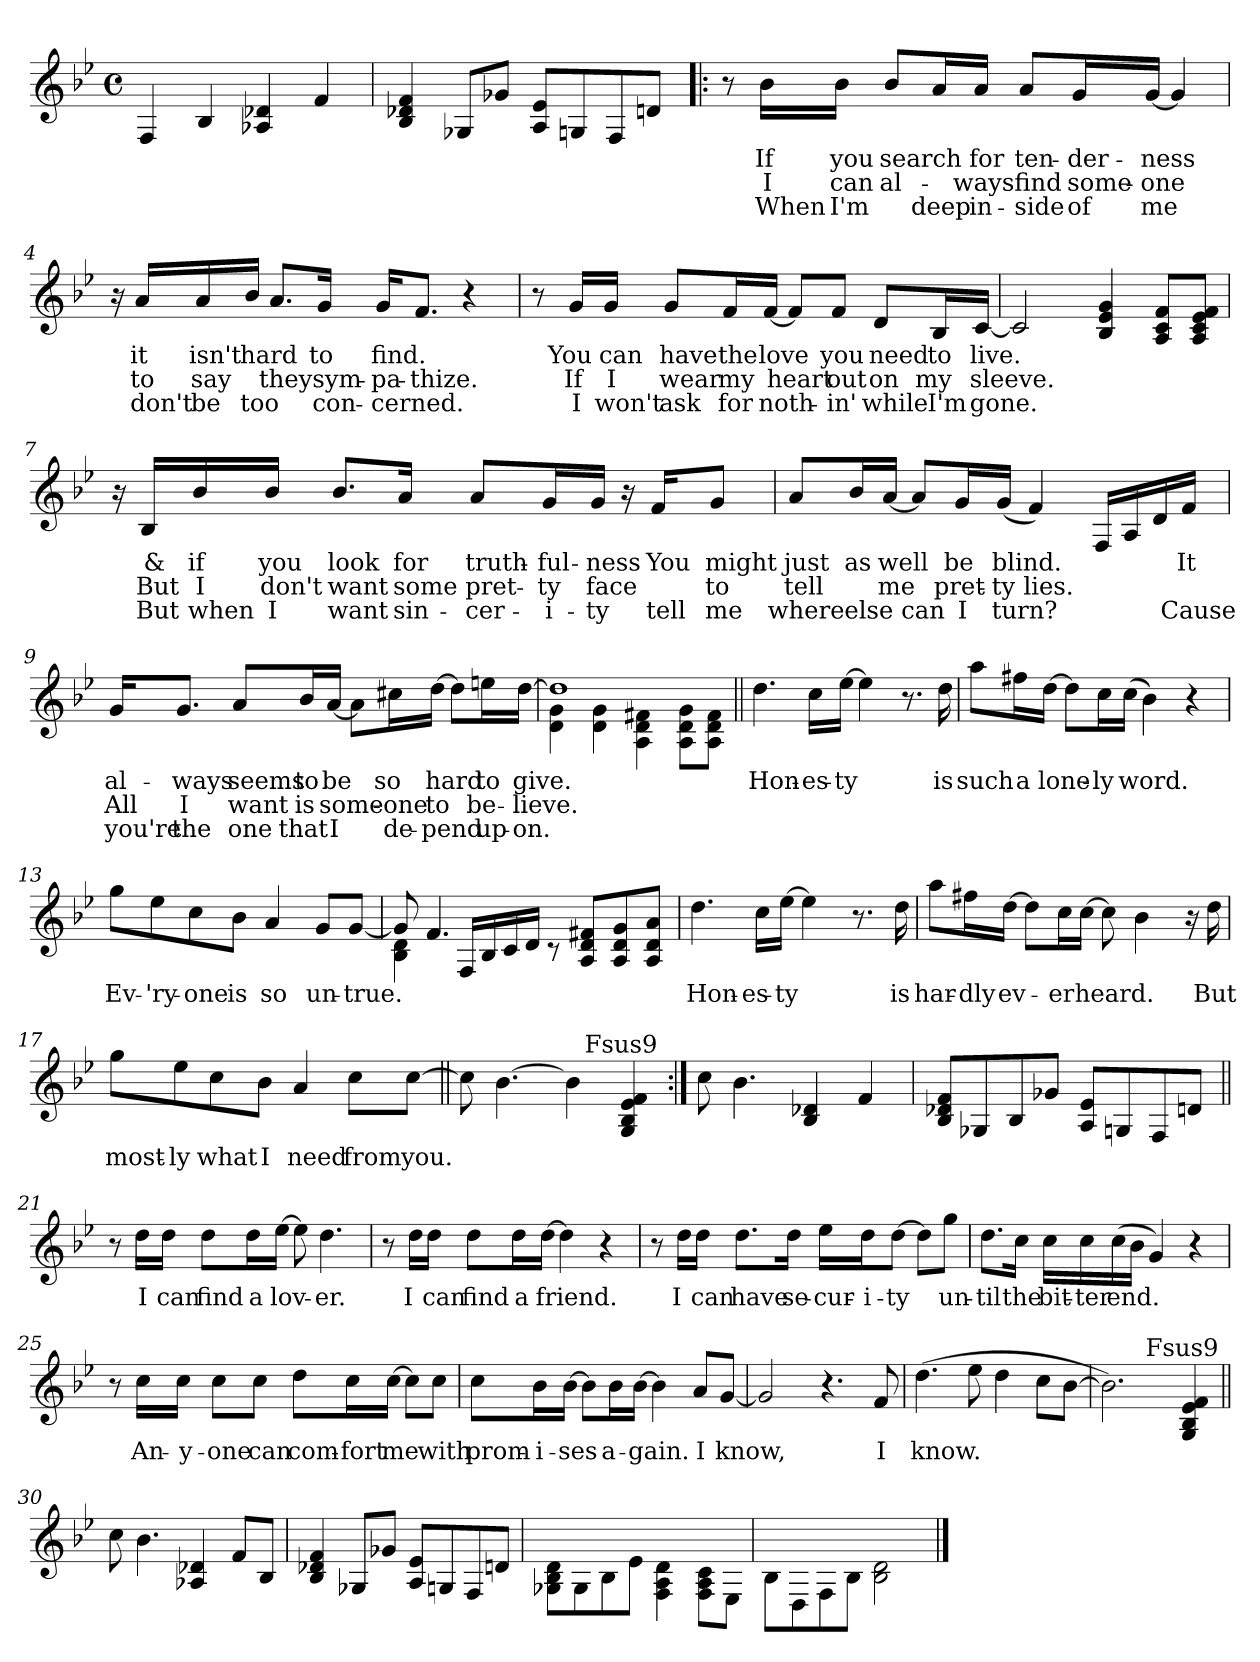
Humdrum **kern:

**kern	**text	**text	**text
*part1	*part1	*part1	*part1
*staff1	*staff1	*staff1	*staff1
*clefG2	*	*	*
*k[b-e-]	*	*	*
*B-:	*	*	*
*M4/4	*	*	*
*met(c)	*	*	*
=1	=1	=1	=1
4F/	.	.	.
4B-/	.	.	.
4A-X/ 4d-X/	.	.	.
4f/	.	.	.
=2	=2	=2	=2
4B-/ 4d-X/ 4f/	.	.	.
8G-X/L	.	.	.
8g-X/J	.	.	.
8A/ 8e-/L	.	.	.
8Gn/	.	.	.
8F/	.	.	.
8dn/J	.	.	.
!!LO:LB:g=z
=3!|:	=3!|:	=3!|:	=3!|:
8r	.	.	.
!	!LO:LY:b	!LO:LY:b	!LO:LY:b
16b-\LL	If	I	When
!	!LO:LY:b	!LO:LY:b	!LO:LY:b
16b-\JJ	you	can	I'm
!	!LO:LY:b	!LO:LY:b	!
8b-/L	search	al-	.
!	!	!	!LO:LY:b
16a/L	.	.	deep
!	!LO:LY:b	!LO:LY:b	!LO:LY:b
16a/JJ	for	-ways	in-
!	!LO:LY:b	!LO:LY:b	!LO:LY:b
8a/L	ten-	find	-side
!	!LO:LY:b	!LO:LY:b	!LO:LY:b
16g/L	-der-	some-	of
!	!LO:LY:b	!LO:LY:b	!LO:LY:b
[16g/JJ	-ness	-one	me
4g/]	.	.	.
=4	=4	=4	=4
16r	.	.	.
!	!LO:LY:b	!LO:LY:b	!LO:LY:b
16a/LL	it	to	don't
!	!LO:LY:b	!LO:LY:b	!LO:LY:b
16a/	isn't	say	be
!	!LO:LY:b	!	!LO:LY:b
16b-/JJ	hard	.	too
!	!	!LO:LY:b	!
8.a/L	.	they	.
!	!LO:LY:b	!LO:LY:b	!LO:LY:b
16g/Jk	to	sym-	con-
!	!LO:LY:b	!LO:LY:b	!LO:LY:b
16g/KL	find.	-pa-	-cerned.
!	!	!LO:LY:b	!
8.f/J	.	-thize.	.
4r	.	.	.
!!LO:LB:g=z
=5	=5	=5	=5
8r	.	.	.
!	!LO:LY:b	!LO:LY:b	!LO:LY:b
16g/LL	You	If	I
!	!LO:LY:b	!LO:LY:b	!LO:LY:b
16g/JJ	can	I	won't
!	!LO:LY:b	!LO:LY:b	!LO:LY:b
8g/L	have	wear	ask
!	!LO:LY:b	!LO:LY:b	!LO:LY:b
16f/L	the	my	for
!	!LO:LY:b	!	!LO:LY:b
[16f/JJ	love	.	noth-
!	!	!LO:LY:b	!
8f/L]	.	heart	.
!	!LO:LY:b	!LO:LY:b	!LO:LY:b
8f/J	you	out	-in'
!	!LO:LY:b	!LO:LY:b	!LO:LY:b
8d/L	need	on	while
!	!LO:LY:b	!LO:LY:b	!LO:LY:b
16B-/L	to	my	I'm
!	!LO:LY:b	!LO:LY:b	!LO:LY:b
[16c/JJ	live.	sleeve.	gone.
=6	=6	=6	=6
2c/]	.	.	.
4B-/ 4e-/ 4g/	.	.	.
8A/ 8c/ 8f/L	.	.	.
8A/ 8c/ 8e-/ 8f/J	.	.	.
!!LO:LB:g=z
=7	=7	=7	=7
16r	.	.	.
!	!LO:LY:b	!LO:LY:b	!LO:LY:b
16B-/LL	&	But	But
!	!LO:LY:b	!LO:LY:b	!LO:LY:b
16b-/	if	I	when
!	!LO:LY:b	!LO:LY:b	!LO:LY:b
16b-/JJ	you	don't	I
!	!LO:LY:b	!LO:LY:b	!LO:LY:b
8.b-/L	look	want	want
!	!LO:LY:b	!LO:LY:b	!LO:LY:b
16a/Jk	for	some	sin-
!	!LO:LY:b	!LO:LY:b	!LO:LY:b
8a/L	truth-	pret-	-cer-
!	!LO:LY:b	!LO:LY:b	!LO:LY:b
16g/L	-ful-	-ty	-i-
!	!LO:LY:b	!LO:LY:b	!LO:LY:b
16g/JJ	-ness	face	-ty
16r	.	.	.
!	!LO:LY:b	!	!LO:LY:b
16f/KL	You	.	tell
!	!LO:LY:b	!LO:LY:b	!LO:LY:b
8g/J	might	to	me
=8	=8	=8	=8
!	!LO:LY:b	!LO:LY:b	!LO:LY:b
8a/L	just	tell	where
!	!LO:LY:b	!	!LO:LY:b
16b-/L	as	.	else
!	!LO:LY:b	!LO:LY:b	!
[16a/JJ	well	me	.
!	!	!	!LO:LY:b
8a/L]	.	.	can
!	!LO:LY:b	!LO:LY:b	!LO:LY:b
16g/L	be	pret-	I
!	!LO:LY:b	!LO:LY:b	!LO:LY:b
(<16g/JJ	blind.	-ty	turn?
!	!	!LO:LY:b	!
4f/)	.	lies.	.
16F/LL	.	.	.
16A/	.	.	.
16d/	.	.	.
!	!LO:LY:b	!	!LO:LY:b
16f/JJ	It	.	Cause
!!LO:LB:g=z
=9	=9	=9	=9
!	!LO:LY:b	!LO:LY:b	!LO:LY:b
16g/KL	al-	All	you're
!	!LO:LY:b	!LO:LY:b	!LO:LY:b
8.g/J	-ways	I	the
!	!LO:LY:b	!LO:LY:b	!LO:LY:b
8a/L	seems	want	one
!	!LO:LY:b	!LO:LY:b	!LO:LY:b
16b-/L	to	is	that
!	!LO:LY:b	!LO:LY:b	!LO:LY:b
[16a/JJ	be	some-	I
8a\L]	.	.	.
!	!LO:LY:b	!LO:LY:b	!LO:LY:b
16cc#X\L	so	-one	de-
!	!LO:LY:b	!LO:LY:b	!LO:LY:b
[16dd\JJ	hard	to	-pend
8dd\L]	.	.	.
!	!LO:LY:b	!LO:LY:b	!LO:LY:b
16een\L	to	be-	up-
!	!LO:LY:b	!LO:LY:b	!LO:LY:b
[16dd\JJ	give.	-lieve.	-on.
=10	=10	=10	=10
*^	*	*	*
1dd]	4d\ 4g\	.	.	.
.	4d\ 4g\	.	.	.
.	4A\ 4d\ 4f#X\	.	.	.
.	8A\ 8d\ 8g\L	.	.	.
.	8A\ 8d\ 8f#\J	.	.	.
!!LO:LB:g=z	!!
=11||	=11||	=11||	=11||	=11||
!	!	!LO:LY:b	!	!
*v	*v	*	*	*
4.dd\	Hon-	.	.
!	!LO:LY:b	!	!
16cc\LL	-es-	.	.
!	!LO:LY:b	!	!
[16ee-\JJ	-ty	.	.
4ee-\]	.	.	.
8.r	.	.	.
!	!LO:LY:b	!	!
16dd\	is	.	.
=12	=12	=12	=12
!	!LO:LY:b	!	!
8aa\L	such	.	.
!	!LO:LY:b	!	!
16ff#X\L	a	.	.
!	!LO:LY:b	!	!
[16dd\JJ	lone-	.	.
8dd\L]	.	.	.
!	!LO:LY:b	!	!
16cc\L	-ly	.	.
!	!LO:LY:b	!	!
(>16cc\JJ	word.	.	.
4b-\)	.	.	.
4r	.	.	.
=13	=13	=13	=13
!	!LO:LY:b	!	!
8gg\L	Ev-	.	.
!	!LO:LY:b	!	!
8ee-\	-'ry-	.	.
!	!LO:LY:b	!	!
8cc\	-one	.	.
!	!LO:LY:b	!	!
8b-\J	is	.	.
!	!LO:LY:b	!	!
4a/	so	.	.
!	!LO:LY:b	!	!
8g/L	un-	.	.
!	!LO:LY:b	!	!
[8g/J	-true.	.	.
!!LO:PB:g=z
=14	=14	=14	=14
*^	*	*	*
8g/]	4B-\ 4d\	.	.	.
4.f/	.	.	.	.
.	16F/LL	.	.	.
.	16B-/	.	.	.
.	16c/	.	.	.
.	16d/JJ	.	.	.
2ryy	8rc	.	.	.
.	8A/ 8d/ 8f#X/L	.	.	.
.	8A/ 8d/ 8g/	.	.	.
.	8A/ 8d/ 8a/J	.	.	.
=15	=15	=15	=15	=15
!	!	!LO:LY:b	!	!
*v	*v	*	*	*
4.dd\	Hon-	.	.
!	!LO:LY:b	!	!
16cc\LL	-es-	.	.
!	!LO:LY:b	!	!
[16ee-\JJ	-ty	.	.
4ee-\]	.	.	.
8.r	.	.	.
!	!LO:LY:b	!	!
16dd\	is	.	.
=16	=16	=16	=16
!	!LO:LY:b	!	!
8aa\L	har-	.	.
!	!LO:LY:b	!	!
16ff#X\L	-dly	.	.
!	!LO:LY:b	!	!
[16dd\JJ	ev-	.	.
8dd\L]	.	.	.
!	!LO:LY:b	!	!
16cc\L	-er	.	.
!	!LO:LY:b	!	!
[16cc\JJ	heard.	.	.
8cc\]	.	.	.
4b-\	.	.	.
16r	.	.	.
!	!LO:LY:b	!	!
16dd\	But	.	.
!!LO:LB:g=z
=17	=17	=17	=17
!	!LO:LY:b	!	!
8gg\L	most-	.	.
!	!LO:LY:b	!	!
8ee-\	-ly	.	.
!	!LO:LY:b	!	!
8cc\	what	.	.
!	!LO:LY:b	!	!
8b-\J	I	.	.
!	!LO:LY:b	!	!
4a/	need	.	.
!	!LO:LY:b	!	!
8cc\L	from	.	.
!	!LO:LY:b	!	!
[8cc\J	you.	.	.
=18||	=18||	=18||	=18||
8cc\]	.	.	.
[4.b-\	.	.	.
4b-\]	.	.	.
!LO:TX:a:cj:t=Fsus9	!	!	!
4G/ 4B-/ 4e-/ 4f/	.	.	.
!!LO:LB:g=z
=19:|!	=19:|!	=19:|!	=19:|!
8cc\	.	.	.
4.b-\	.	.	.
4B-/ 4d-X/	.	.	.
4f/	.	.	.
=20	=20	=20	=20
8B-/ 8d-X/ 8f/L	.	.	.
8G-X/	.	.	.
8B-/	.	.	.
8g-X/J	.	.	.
8A/ 8e-/L	.	.	.
8Gn/	.	.	.
8F/	.	.	.
8dn/J	.	.	.
=21||	=21||	=21||	=21||
8r	.	.	.
!	!LO:LY:b	!	!
16dd\LL	I	.	.
!	!LO:LY:b	!	!
16dd\JJ	can	.	.
!	!LO:LY:b	!	!
8dd\L	find	.	.
!	!LO:LY:b	!	!
16dd\L	a	.	.
!	!LO:LY:b	!	!
[16ee-\JJ	lov-	.	.
8ee-\]	.	.	.
!	!LO:LY:b	!	!
4.dd\	-er.	.	.
!!LO:LB:g=z
=22	=22	=22	=22
8r	.	.	.
!	!LO:LY:b	!	!
16dd\LL	I	.	.
!	!LO:LY:b	!	!
16dd\JJ	can	.	.
!	!LO:LY:b	!	!
8dd\L	find	.	.
!	!LO:LY:b	!	!
16dd\L	a	.	.
!	!LO:LY:b	!	!
[16dd\JJ	friend.	.	.
4dd\]	.	.	.
4r	.	.	.
=23	=23	=23	=23
8r	.	.	.
!	!LO:LY:b	!	!
16dd\LL	I	.	.
!	!LO:LY:b	!	!
16dd\JJ	can	.	.
!	!LO:LY:b	!	!
8.dd\L	have	.	.
!	!LO:LY:b	!	!
16dd\Jk	se-	.	.
!	!LO:LY:b	!	!
16ee-\LL	-cur-	.	.
!	!LO:LY:b	!	!
16dd\J	-i-	.	.
!	!LO:LY:b	!	!
[8dd\J	-ty	.	.
8dd\L]	.	.	.
!	!LO:LY:b	!	!
8gg\J	un-	.	.
!!LO:LB:g=z
=24	=24	=24	=24
!	!LO:LY:b	!	!
8.dd\L	-til	.	.
!	!LO:LY:b	!	!
16cc\Jk	the	.	.
!	!LO:LY:b	!	!
16cc\LL	bit-	.	.
!	!LO:LY:b	!	!
16cc\	-ter	.	.
!	!LO:LY:b	!	!
(>16cc\	end.	.	.
16b-\JJ	.	.	.
4g/)	.	.	.
4r	.	.	.
=25	=25	=25	=25
8r	.	.	.
!	!LO:LY:b	!	!
16cc\LL	An-	.	.
!	!LO:LY:b	!	!
16cc\JJ	-y-	.	.
!	!LO:LY:b	!	!
8cc\L	-one	.	.
!	!LO:LY:b	!	!
8cc\J	can	.	.
!	!LO:LY:b	!	!
8dd\L	com-	.	.
!	!LO:LY:b	!	!
16cc\L	-fort	.	.
!	!LO:LY:b	!	!
[16cc\JJ	me	.	.
8cc\L]	.	.	.
!	!LO:LY:b	!	!
8cc\J	with	.	.
!!LO:LB:g=z
=26	=26	=26	=26
!	!LO:LY:b	!	!
8cc\L	prom-	.	.
!	!LO:LY:b	!	!
16b-\L	-i-	.	.
!	!LO:LY:b	!	!
[16b-\JJ	-ses	.	.
8b-\L]	.	.	.
!	!LO:LY:b	!	!
16b-\L	a-	.	.
!	!LO:LY:b	!	!
[16b-\JJ	-gain.	.	.
4b-\]	.	.	.
!	!LO:LY:b	!	!
8a/L	I	.	.
!	!LO:LY:b	!	!
[8g/J	know,	.	.
=27	=27	=27	=27
2g/]	.	.	.
4.r	.	.	.
!	!LO:LY:b	!	!
8f/	I	.	.
!!LO:LB:g=z
=28	=28	=28	=28
!	!LO:LY:b	!	!
(>4.dd\	know.	.	.
8ee-\	.	.	.
4dd\	.	.	.
8cc\L	.	.	.
[8b-\J	.	.	.
=29	=29	=29	=29
2.b-\])	.	.	.
!LO:TX:a:cj:t=Fsus9	!	!	!
4G/ 4B-/ 4e-/ 4f/	.	.	.
!!LO:LB:g=z
=30||	=30||	=30||	=30||
8cc\	.	.	.
4.b-\	.	.	.
4A-X/ 4d-X/	.	.	.
8f/L	.	.	.
8B-/J	.	.	.
=31	=31	=31	=31
4B-/ 4d-X/ 4f/	.	.	.
8G-X/L	.	.	.
8g-X/J	.	.	.
8A/ 8e-/L	.	.	.
8Gn/	.	.	.
8F/	.	.	.
8dn/J	.	.	.
!!LO:LB:g=z
=32	=32	=32	=32
8G-X\ 8B-\ 8d\L	.	.	.
8G-\	.	.	.
8B-\	.	.	.
8e-\J	.	.	.
4F\ 4A\ 4d\	.	.	.
8F\ 8A\ 8c\L	.	.	.
8E-\J	.	.	.
=33	=33	=33	=33
8B-\L	.	.	.
8D\	.	.	.
8F\	.	.	.
8B-\J	.	.	.
2B-\ 2d\	.	.	.
==	==	==	==
*-	*-	*-	*-
